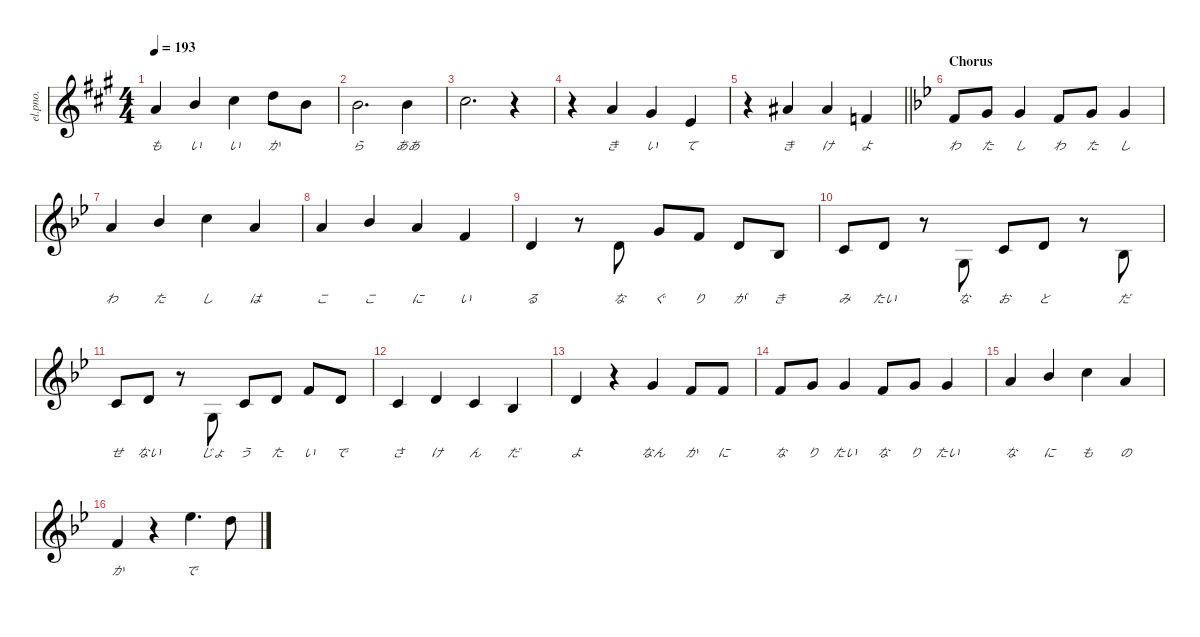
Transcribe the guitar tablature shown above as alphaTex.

\defaultSystemsLayout 4
\hideDynamics
\bracketExtendMode nobrackets
\track ("喜多郁代(vol." "el.pno.") {instrument voiceoohs}
\staff {score}
\tuning (E4 B3 G3 D3 A2 E2)
\ts (4 4)
\tempo 193
\clef g2
\ks a
5.1{acc forcenatural}.4{lyrics (0 "も") lyrics (1 "") lyrics (2 "") lyrics (3 "") lyrics (4 "") dy mf beam Up} 7.1{acc forcenatural}.4{lyrics (0 "い") lyrics (1 "") lyrics (2 "") lyrics (3 "") lyrics (4 "") beam Up} 9.1{acc #}.4{lyrics (0 "い") lyrics (1 "") lyrics (2 "") lyrics (3 "") lyrics (4 "") beam Down} 10.1{acc forcenatural}.8{lyrics (0 "か") lyrics (1 "") lyrics (2 "") lyrics (3 "") lyrics (4 "") beam Down} 7.1{acc forcenatural}.8{beam Down} |
7.1{acc forcenatural}.2{d lyrics (0 "ら") lyrics (1 "") lyrics (2 "") lyrics (3 "") lyrics (4 "") beam Down} 7.1{acc forcenatural}.4{lyrics (0 "ああ") lyrics (1 "") lyrics (2 "") lyrics (3 "") lyrics (4 "") beam Down} |
9.1{acc #}.2{d beam Down} r.4{beam Down} |
r.4{beam Down} 5.1{acc forcenatural}.4{lyrics (0 "き") lyrics (1 "") lyrics (2 "") lyrics (3 "") lyrics (4 "") beam Up} 4.1{acc #}.4{lyrics (0 "い") lyrics (1 "") lyrics (2 "") lyrics (3 "") lyrics (4 "") beam Up} 5.2{acc forcenatural}.4{lyrics (0 "て") lyrics (1 "") lyrics (2 "") lyrics (3 "") lyrics (4 "") beam Up} |
\barLineRight lightlight
r.4{beam Down} 6.1{acc #}.4{lyrics (0 "き") lyrics (1 "") lyrics (2 "") lyrics (3 "") lyrics (4 "") beam Up} 6.1{acc #}.4{lyrics (0 "け") lyrics (1 "") lyrics (2 "") lyrics (3 "") lyrics (4 "") beam Up} 6.2{acc forcenatural}.4{lyrics (0 "よ") lyrics (1 "") lyrics (2 "") lyrics (3 "") lyrics (4 "") beam Up} |
\section ("" "Chorus")
\ks bb
6.2{acc forcenatural}.8{lyrics (0 "わ") lyrics (1 "") lyrics (2 "") lyrics (3 "") lyrics (4 "") beam Up} 8.2{acc forcenatural}.8{lyrics (0 "た") lyrics (1 "") lyrics (2 "") lyrics (3 "") lyrics (4 "") beam Up} 8.2{acc forcenatural}.4{lyrics (0 "し") lyrics (1 "") lyrics (2 "") lyrics (3 "") lyrics (4 "") beam Up} 6.2{acc forcenatural}.8{lyrics (0 "わ") lyrics (1 "") lyrics (2 "") lyrics (3 "") lyrics (4 "") beam Up} 8.2{acc forcenatural}.8{lyrics (0 "た") lyrics (1 "") lyrics (2 "") lyrics (3 "") lyrics (4 "") beam Up} 8.2{acc forcenatural}.4{lyrics (0 "し") lyrics (1 "") lyrics (2 "") lyrics (3 "") lyrics (4 "") beam Up} |
5.1{acc forcenatural}.4{lyrics (0 "わ") lyrics (1 "") lyrics (2 "") lyrics (3 "") lyrics (4 "") beam Up} 6.1{acc b}.4{lyrics (0 "た") lyrics (1 "") lyrics (2 "") lyrics (3 "") lyrics (4 "") beam Up} 8.1{acc forcenatural}.4{lyrics (0 "し") lyrics (1 "") lyrics (2 "") lyrics (3 "") lyrics (4 "") beam Down} 5.1{acc forcenatural}.4{lyrics (0 "は") lyrics (1 "") lyrics (2 "") lyrics (3 "") lyrics (4 "") beam Up} |
5.1{acc forcenatural}.4{lyrics (0 "こ") lyrics (1 "") lyrics (2 "") lyrics (3 "") lyrics (4 "") beam Up} 6.1{acc b}.4{lyrics (0 "こ") lyrics (1 "") lyrics (2 "") lyrics (3 "") lyrics (4 "") beam Up} 5.1{acc forcenatural}.4{lyrics (0 "に") lyrics (1 "") lyrics (2 "") lyrics (3 "") lyrics (4 "") beam Up} 6.2{acc forcenatural}.4{lyrics (0 "い") lyrics (1 "") lyrics (2 "") lyrics (3 "") lyrics (4 "") beam Up} |
3.2{acc forcenatural}.4{lyrics (0 "る") lyrics (1 "") lyrics (2 "") lyrics (3 "") lyrics (4 "") beam Up} r.8{beam Down} 3.2{acc forcenatural}.8{lyrics (0 "な") lyrics (1 "") lyrics (2 "") lyrics (3 "") lyrics (4 "") beam Up} 3.1{acc forcenatural}.8{lyrics (0 "ぐ") lyrics (1 "") lyrics (2 "") lyrics (3 "") lyrics (4 "") beam Up} 1.1{acc forcenatural}.8{lyrics (0 "り") lyrics (1 "") lyrics (2 "") lyrics (3 "") lyrics (4 "") beam Up} 3.2{acc forcenatural}.8{lyrics (0 "が") lyrics (1 "") lyrics (2 "") lyrics (3 "") lyrics (4 "") beam Up} 3.3{acc b}.8{lyrics (0 "き") lyrics (1 "") lyrics (2 "") lyrics (3 "") lyrics (4 "") beam Up} |
1.2{acc forcenatural}.8{lyrics (0 "み") lyrics (1 "") lyrics (2 "") lyrics (3 "") lyrics (4 "") beam Up} 3.2{acc forcenatural}.8{lyrics (0 "たい") lyrics (1 "") lyrics (2 "") lyrics (3 "") lyrics (4 "") beam Up} r.8{beam Down} 0.3{acc forcenatural}.8{lyrics (0 "な") lyrics (1 "") lyrics (2 "") lyrics (3 "") lyrics (4 "") beam Up} 1.2{acc forcenatural}.8{lyrics (0 "お") lyrics (1 "") lyrics (2 "") lyrics (3 "") lyrics (4 "") beam Up} 3.2{acc forcenatural}.8{lyrics (0 "と") lyrics (1 "") lyrics (2 "") lyrics (3 "") lyrics (4 "") beam Up} r.8{beam Down} 3.3{acc b}.8{lyrics (0 "だ") lyrics (1 "") lyrics (2 "") lyrics (3 "") lyrics (4 "") beam Up} |
1.2{acc forcenatural}.8{lyrics (0 "せ") lyrics (1 "") lyrics (2 "") lyrics (3 "") lyrics (4 "") beam Up} 3.2{acc forcenatural}.8{lyrics (0 "ない") lyrics (1 "") lyrics (2 "") lyrics (3 "") lyrics (4 "") beam Up} r.8{beam Down} 0.3{acc forcenatural}.8{lyrics (0 "じょ") lyrics (1 "") lyrics (2 "") lyrics (3 "") lyrics (4 "") beam Up} 1.2{acc forcenatural}.8{lyrics (0 "う") lyrics (1 "") lyrics (2 "") lyrics (3 "") lyrics (4 "") beam Up} 3.2{acc forcenatural}.8{lyrics (0 "た") lyrics (1 "") lyrics (2 "") lyrics (3 "") lyrics (4 "") beam Up} 1.1{acc forcenatural}.8{lyrics (0 "い") lyrics (1 "") lyrics (2 "") lyrics (3 "") lyrics (4 "") beam Up} 3.2{acc forcenatural}.8{lyrics (0 "で") lyrics (1 "") lyrics (2 "") lyrics (3 "") lyrics (4 "") beam Up} |
1.2{acc forcenatural}.4{lyrics (0 "さ") lyrics (1 "") lyrics (2 "") lyrics (3 "") lyrics (4 "") beam Up} 3.2{acc forcenatural}.4{lyrics (0 "け") lyrics (1 "") lyrics (2 "") lyrics (3 "") lyrics (4 "") beam Up} 1.2{acc forcenatural}.4{lyrics (0 "ん") lyrics (1 "") lyrics (2 "") lyrics (3 "") lyrics (4 "") beam Up} 3.3{acc b}.4{lyrics (0 "だ") lyrics (1 "") lyrics (2 "") lyrics (3 "") lyrics (4 "") beam Up} |
3.2{acc forcenatural}.4{lyrics (0 "よ") lyrics (1 "") lyrics (2 "") lyrics (3 "") lyrics (4 "") beam Up} r.4{beam Down} 3.1{acc forcenatural}.4{lyrics (0 "なん") lyrics (1 "") lyrics (2 "") lyrics (3 "") lyrics (4 "") beam Up} 1.1{acc forcenatural}.8{lyrics (0 "か") lyrics (1 "") lyrics (2 "") lyrics (3 "") lyrics (4 "") beam Up} 1.1{acc forcenatural}.8{lyrics (0 "に") lyrics (1 "") lyrics (2 "") lyrics (3 "") lyrics (4 "") beam Up} |
1.1{acc forcenatural}.8{lyrics (0 "な") lyrics (1 "") lyrics (2 "") lyrics (3 "") lyrics (4 "") beam Up} 3.1{acc forcenatural}.8{lyrics (0 "り") lyrics (1 "") lyrics (2 "") lyrics (3 "") lyrics (4 "") beam Up} 3.1{acc forcenatural}.4{lyrics (0 "たい") lyrics (1 "") lyrics (2 "") lyrics (3 "") lyrics (4 "") beam Up} 1.1{acc forcenatural}.8{lyrics (0 "な") lyrics (1 "") lyrics (2 "") lyrics (3 "") lyrics (4 "") beam Up} 3.1{acc forcenatural}.8{lyrics (0 "り") lyrics (1 "") lyrics (2 "") lyrics (3 "") lyrics (4 "") beam Up} 3.1{acc forcenatural}.4{lyrics (0 "たい") lyrics (1 "") lyrics (2 "") lyrics (3 "") lyrics (4 "") beam Up} |
5.1{acc forcenatural}.4{lyrics (0 "な") lyrics (1 "") lyrics (2 "") lyrics (3 "") lyrics (4 "") beam Up} 6.1{acc b}.4{lyrics (0 "に") lyrics (1 "") lyrics (2 "") lyrics (3 "") lyrics (4 "") beam Up} 8.1{acc forcenatural}.4{lyrics (0 "も") lyrics (1 "") lyrics (2 "") lyrics (3 "") lyrics (4 "") beam Down} 5.1{acc forcenatural}.4{lyrics (0 "の") lyrics (1 "") lyrics (2 "") lyrics (3 "") lyrics (4 "") beam Up} |
6.2{acc forcenatural}.4{lyrics (0 "か") lyrics (1 "") lyrics (2 "") lyrics (3 "") lyrics (4 "") beam Up} r.4{beam Down} 11.1{acc b}.4{d lyrics (0 "で") lyrics (1 "") lyrics (2 "") lyrics (3 "") lyrics (4 "") beam Down} 10.1{acc forcenatural}.8{beam Down}
